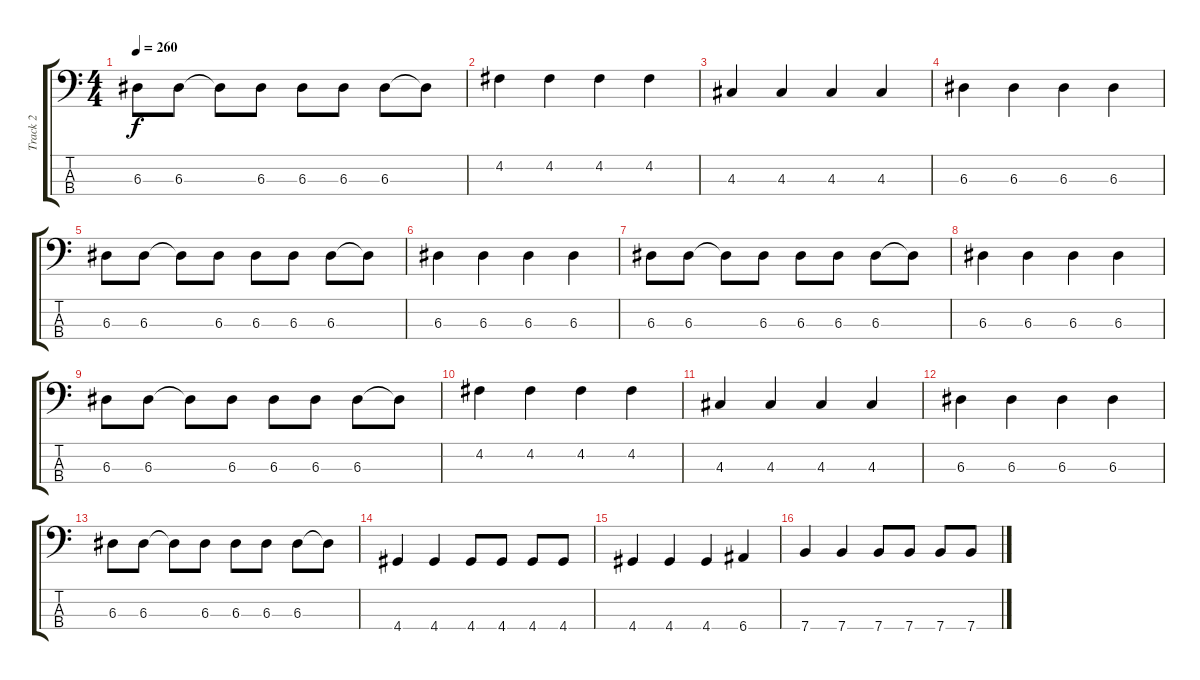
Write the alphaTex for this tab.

\track ("Track 2" "Track 2") {instrument electricbassfinger}
\staff {score tabs}
\tuning (G2 D2 A1 E1) {hide}
\ts (4 4)
\tempo 260
\clef f4
\ks c
6.3.8{dy f} 6.3.8 6.3{t}.8 6.3.8 6.3.8 6.3.8 6.3.8 6.3{t}.8 |
4.2.4 4.2.4 4.2.4 4.2.4 |
4.3.4 4.3.4 4.3.4 4.3.4 |
6.3.4 6.3.4 6.3.4 6.3.4 |
6.3.8 6.3.8 6.3{t}.8 6.3.8 6.3.8 6.3.8 6.3.8 6.3{t}.8 |
6.3.4 6.3.4 6.3.4 6.3.4 |
6.3.8 6.3.8 6.3{t}.8 6.3.8 6.3.8 6.3.8 6.3.8 6.3{t}.8 |
6.3.4 6.3.4 6.3.4 6.3.4 |
6.3.8 6.3.8 6.3{t}.8 6.3.8 6.3.8 6.3.8 6.3.8 6.3{t}.8 |
4.2.4 4.2.4 4.2.4 4.2.4 |
4.3.4 4.3.4 4.3.4 4.3.4 |
6.3.4 6.3.4 6.3.4 6.3.4 |
6.3.8 6.3.8 6.3{t}.8 6.3.8 6.3.8 6.3.8 6.3.8 6.3{t}.8 |
4.4.4 4.4.4 4.4.8 4.4.8 4.4.8 4.4.8 |
4.4.4 4.4.4 4.4.4 6.4.4 |
7.4.4 7.4.4 7.4.8 7.4.8 7.4.8 7.4.8
